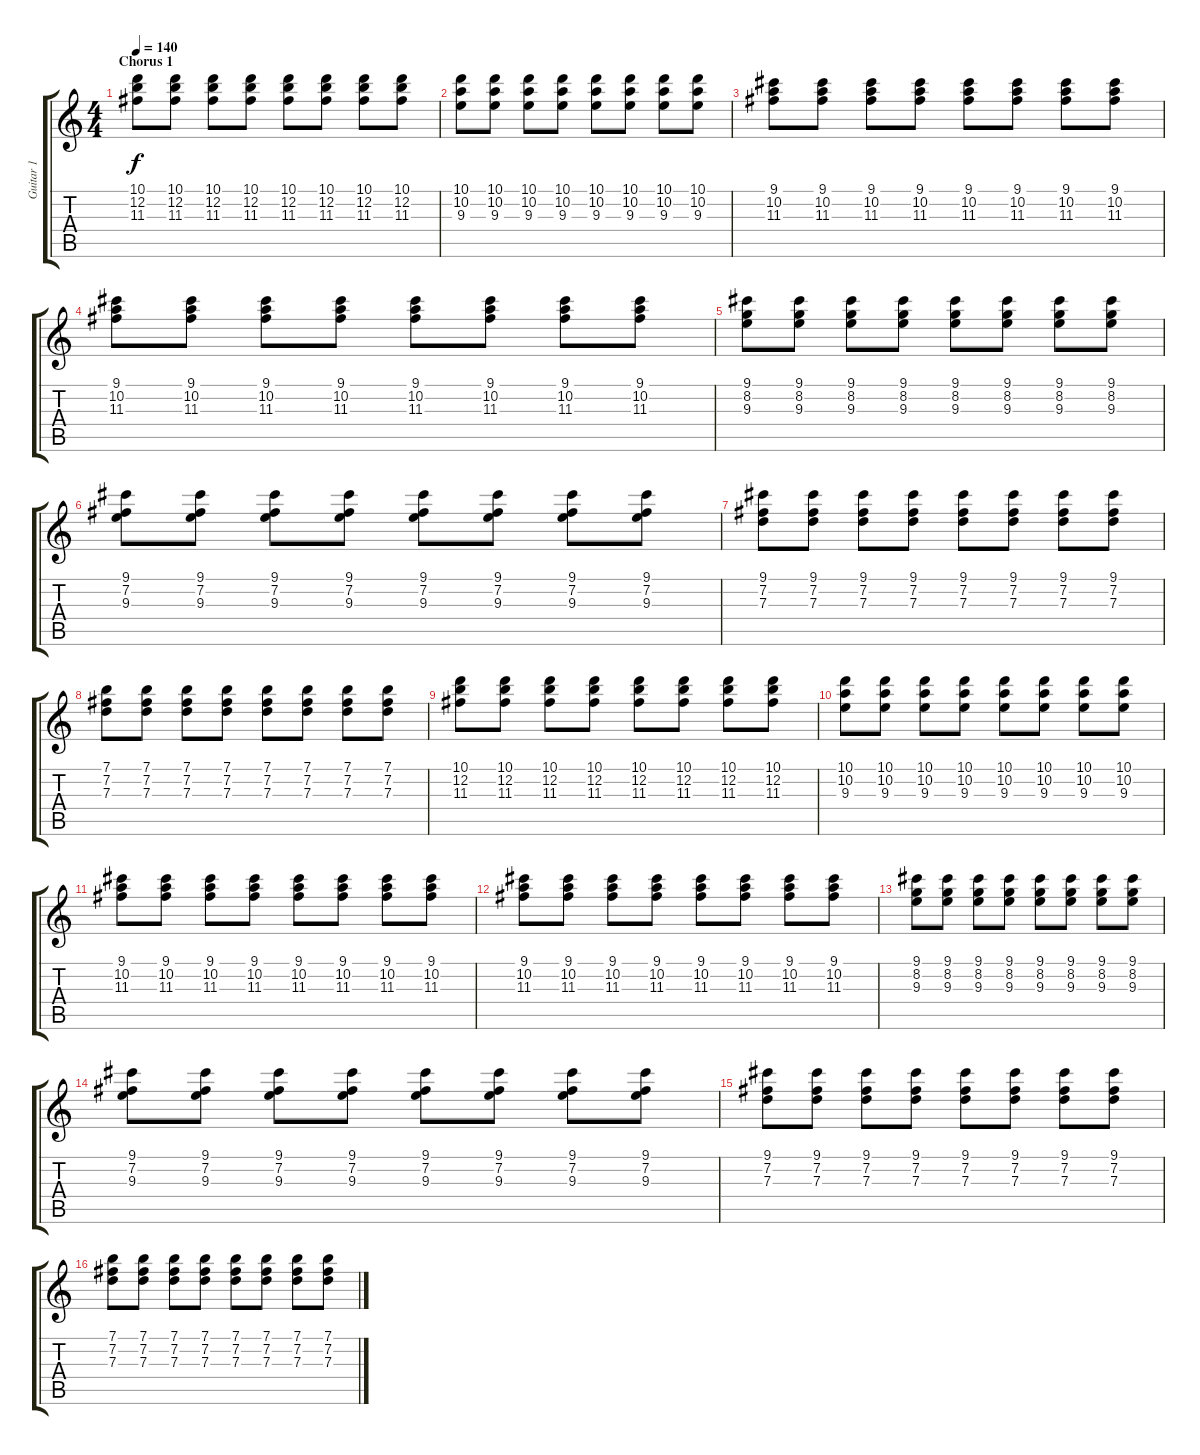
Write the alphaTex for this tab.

\track ("Guitar 1" "Guitar 1") {instrument electricguitarjazz}
\staff {score tabs}
\tuning (E4 B3 G3 D3 A2 E2) {hide}
\ts (4 4)
\section ("" "Chorus 1")
\tempo 140
\clef g2
\ks c
(10.1 12.2 11.3).8{dy f} (10.1 12.2 11.3).8 (10.1 12.2 11.3).8 (10.1 12.2 11.3).8 (10.1 12.2 11.3).8 (10.1 12.2 11.3).8 (10.1 12.2 11.3).8 (10.1 12.2 11.3).8 |
(10.1 10.2 9.3).8 (10.1 10.2 9.3).8 (10.1 10.2 9.3).8 (10.1 10.2 9.3).8 (10.1 10.2 9.3).8 (10.1 10.2 9.3).8 (10.1 10.2 9.3).8 (10.1 10.2 9.3).8 |
(9.1 10.2 11.3).8 (9.1 10.2 11.3).8 (9.1 10.2 11.3).8 (9.1 10.2 11.3).8 (9.1 10.2 11.3).8 (9.1 10.2 11.3).8 (9.1 10.2 11.3).8 (9.1 10.2 11.3).8 |
(9.1 10.2 11.3).8 (9.1 10.2 11.3).8 (9.1 10.2 11.3).8 (9.1 10.2 11.3).8 (9.1 10.2 11.3).8 (9.1 10.2 11.3).8 (9.1 10.2 11.3).8 (9.1 10.2 11.3).8 |
(9.1 8.2 9.3).8 (9.1 8.2 9.3).8 (9.1 8.2 9.3).8 (9.1 8.2 9.3).8 (9.1 8.2 9.3).8 (9.1 8.2 9.3).8 (9.1 8.2 9.3).8 (9.1 8.2 9.3).8 |
(9.1 7.2 9.3).8 (9.1 7.2 9.3).8 (9.1 7.2 9.3).8 (9.1 7.2 9.3).8 (9.1 7.2 9.3).8 (9.1 7.2 9.3).8 (9.1 7.2 9.3).8 (9.1 7.2 9.3).8 |
(9.1 7.2 7.3).8 (9.1 7.2 7.3).8 (9.1 7.2 7.3).8 (9.1 7.2 7.3).8 (9.1 7.2 7.3).8 (9.1 7.2 7.3).8 (9.1 7.2 7.3).8 (9.1 7.2 7.3).8 |
(7.1 7.2 7.3).8 (7.1 7.2 7.3).8 (7.1 7.2 7.3).8 (7.1 7.2 7.3).8 (7.1 7.2 7.3).8 (7.1 7.2 7.3).8 (7.1 7.2 7.3).8 (7.1 7.2 7.3).8 |
(10.1 12.2 11.3).8 (10.1 12.2 11.3).8 (10.1 12.2 11.3).8 (10.1 12.2 11.3).8 (10.1 12.2 11.3).8 (10.1 12.2 11.3).8 (10.1 12.2 11.3).8 (10.1 12.2 11.3).8 |
(10.1 10.2 9.3).8 (10.1 10.2 9.3).8 (10.1 10.2 9.3).8 (10.1 10.2 9.3).8 (10.1 10.2 9.3).8 (10.1 10.2 9.3).8 (10.1 10.2 9.3).8 (10.1 10.2 9.3).8 |
(9.1 10.2 11.3).8 (9.1 10.2 11.3).8 (9.1 10.2 11.3).8 (9.1 10.2 11.3).8 (9.1 10.2 11.3).8 (9.1 10.2 11.3).8 (9.1 10.2 11.3).8 (9.1 10.2 11.3).8 |
(9.1 10.2 11.3).8 (9.1 10.2 11.3).8 (9.1 10.2 11.3).8 (9.1 10.2 11.3).8 (9.1 10.2 11.3).8 (9.1 10.2 11.3).8 (9.1 10.2 11.3).8 (9.1 10.2 11.3).8 |
(9.1 8.2 9.3).8 (9.1 8.2 9.3).8 (9.1 8.2 9.3).8 (9.1 8.2 9.3).8 (9.1 8.2 9.3).8 (9.1 8.2 9.3).8 (9.1 8.2 9.3).8 (9.1 8.2 9.3).8 |
(9.1 7.2 9.3).8 (9.1 7.2 9.3).8 (9.1 7.2 9.3).8 (9.1 7.2 9.3).8 (9.1 7.2 9.3).8 (9.1 7.2 9.3).8 (9.1 7.2 9.3).8 (9.1 7.2 9.3).8 |
(9.1 7.2 7.3).8 (9.1 7.2 7.3).8 (9.1 7.2 7.3).8 (9.1 7.2 7.3).8 (9.1 7.2 7.3).8 (9.1 7.2 7.3).8 (9.1 7.2 7.3).8 (9.1 7.2 7.3).8 |
(7.1 7.2 7.3).8 (7.1 7.2 7.3).8 (7.1 7.2 7.3).8 (7.1 7.2 7.3).8 (7.1 7.2 7.3).8 (7.1 7.2 7.3).8 (7.1 7.2 7.3).8 (7.1 7.2 7.3).8
